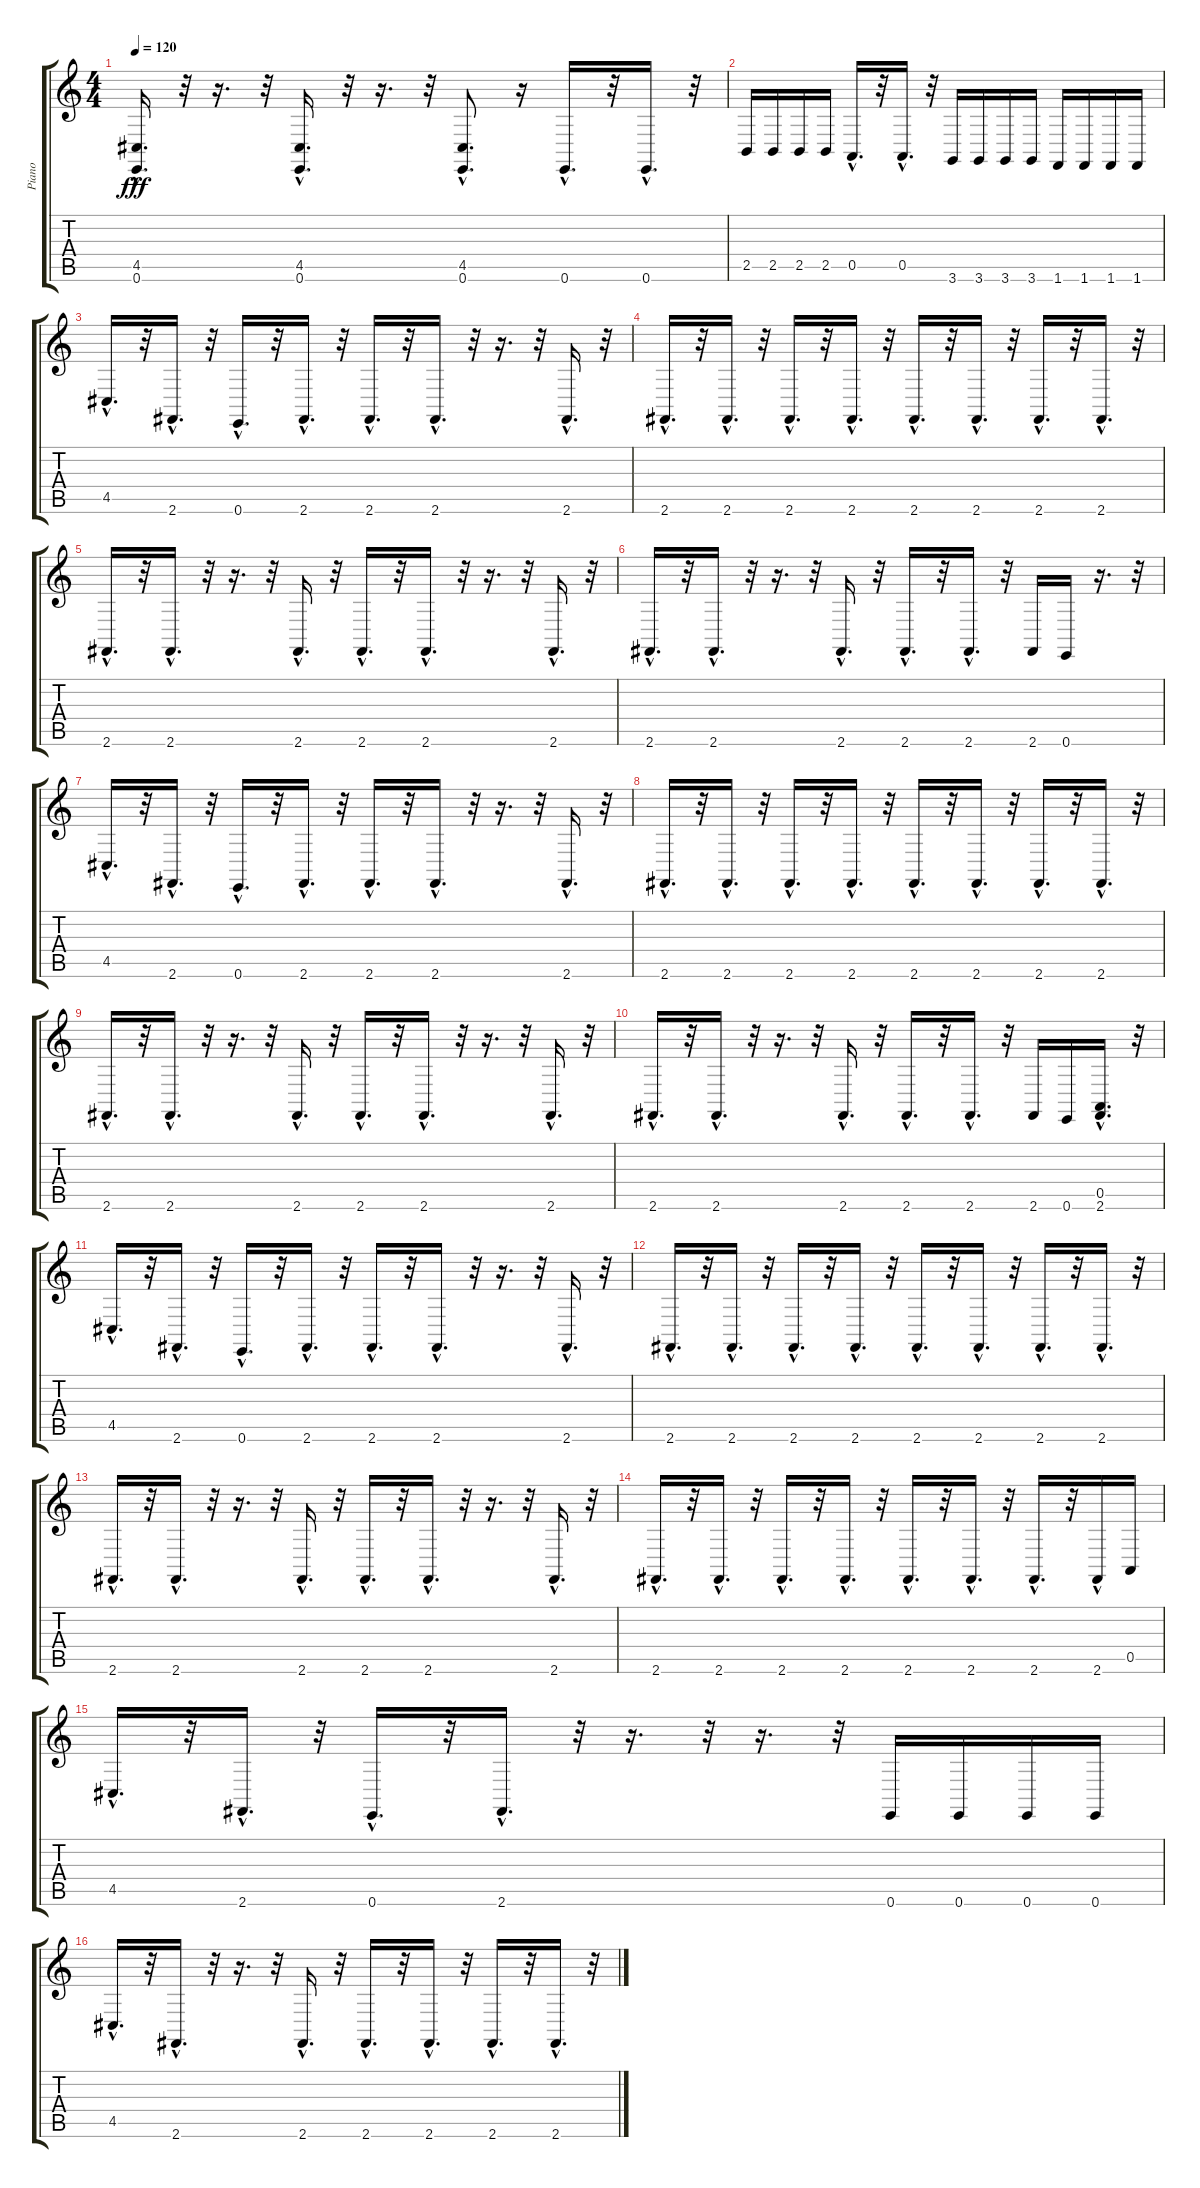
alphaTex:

\track ("Piano" "Piano") {instrument acousticgrandpiano}
\staff {score tabs}
\tuning (E4 B3 G3 D3 A2 E2) {hide}
\ts (4 4)
\tempo 120
\clef g2
\ks c
(4.5{hac} 0.6{hac}).16{d dy fff} r.32 r.16{d} r.32 (4.5{hac} 0.6{hac}).16{d} r.32 r.16{d} r.32 (4.5{hac} 0.6{hac}).8{d} r.16 0.6{hac}.16{d} r.32 0.6{hac}.16{d} r.32 |
2.5.16 2.5.16 2.5.16 2.5.16 0.5{hac}.16{d} r.32 0.5{hac}.16{d} r.32 3.6.16 3.6.16 3.6.16 3.6.16 1.6.16 1.6.16 1.6.16 1.6.16 |
4.5{hac}.16{d} r.32 2.6{hac}.16{d} r.32 0.6{hac}.16{d} r.32 2.6{hac}.16{d} r.32 2.6{hac}.16{d} r.32 2.6{hac}.16{d} r.32 r.16{d} r.32 2.6{hac}.16{d} r.32 |
2.6{hac}.16{d} r.32 2.6{hac}.16{d} r.32 2.6{hac}.16{d} r.32 2.6{hac}.16{d} r.32 2.6{hac}.16{d} r.32 2.6{hac}.16{d} r.32 2.6{hac}.16{d} r.32 2.6{hac}.16{d} r.32 |
2.6{hac}.16{d} r.32 2.6{hac}.16{d} r.32 r.16{d} r.32 2.6{hac}.16{d} r.32 2.6{hac}.16{d} r.32 2.6{hac}.16{d} r.32 r.16{d} r.32 2.6{hac}.16{d} r.32 |
2.6{hac}.16{d} r.32 2.6{hac}.16{d} r.32 r.16{d} r.32 2.6{hac}.16{d} r.32 2.6{hac}.16{d} r.32 2.6{hac}.16{d} r.32 2.6.16 0.6.16 r.16{d} r.32 |
4.5{hac}.16{d} r.32 2.6{hac}.16{d} r.32 0.6{hac}.16{d} r.32 2.6{hac}.16{d} r.32 2.6{hac}.16{d} r.32 2.6{hac}.16{d} r.32 r.16{d} r.32 2.6{hac}.16{d} r.32 |
2.6{hac}.16{d} r.32 2.6{hac}.16{d} r.32 2.6{hac}.16{d} r.32 2.6{hac}.16{d} r.32 2.6{hac}.16{d} r.32 2.6{hac}.16{d} r.32 2.6{hac}.16{d} r.32 2.6{hac}.16{d} r.32 |
2.6{hac}.16{d} r.32 2.6{hac}.16{d} r.32 r.16{d} r.32 2.6{hac}.16{d} r.32 2.6{hac}.16{d} r.32 2.6{hac}.16{d} r.32 r.16{d} r.32 2.6{hac}.16{d} r.32 |
2.6{hac}.16{d} r.32 2.6{hac}.16{d} r.32 r.16{d} r.32 2.6{hac}.16{d} r.32 2.6{hac}.16{d} r.32 2.6{hac}.16{d} r.32 2.6.16 0.6.16 (0.5{hac} 2.6{hac}).16{d} r.32 |
4.5{hac}.16{d} r.32 2.6{hac}.16{d} r.32 0.6{hac}.16{d} r.32 2.6{hac}.16{d} r.32 2.6{hac}.16{d} r.32 2.6{hac}.16{d} r.32 r.16{d} r.32 2.6{hac}.16{d} r.32 |
2.6{hac}.16{d} r.32 2.6{hac}.16{d} r.32 2.6{hac}.16{d} r.32 2.6{hac}.16{d} r.32 2.6{hac}.16{d} r.32 2.6{hac}.16{d} r.32 2.6{hac}.16{d} r.32 2.6{hac}.16{d} r.32 |
2.6{hac}.16{d} r.32 2.6{hac}.16{d} r.32 r.16{d} r.32 2.6{hac}.16{d} r.32 2.6{hac}.16{d} r.32 2.6{hac}.16{d} r.32 r.16{d} r.32 2.6{hac}.16{d} r.32 |
2.6{hac}.16{d} r.32 2.6{hac}.16{d} r.32 2.6{hac}.16{d} r.32 2.6{hac}.16{d} r.32 2.6{hac}.16{d} r.32 2.6{hac}.16{d} r.32 2.6{hac}.16{d} r.32 2.6{hac}.16 0.5.16 |
4.5{hac}.16{d} r.32 2.6{hac}.16{d} r.32 0.6{hac}.16{d} r.32 2.6{hac}.16{d} r.32 r.16{d} r.32 r.16{d} r.32 0.6.16 0.6.16 0.6.16 0.6.16 |
4.5{hac}.16{d} r.32 2.6{hac}.16{d} r.32 r.16{d} r.32 2.6{hac}.16{d} r.32 2.6{hac}.16{d} r.32 2.6{hac}.16{d} r.32 2.6{hac}.16{d} r.32 2.6{hac}.16{d} r.32
